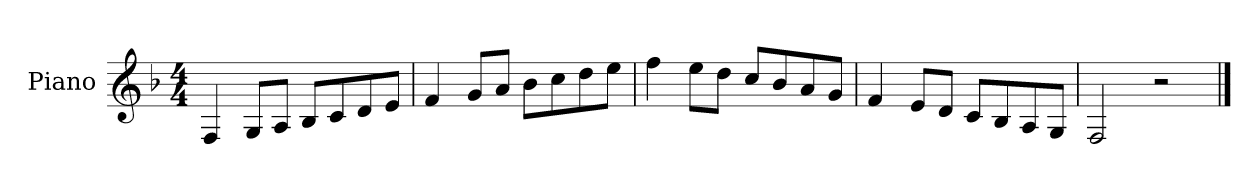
**kern
*part1
*staff1
*I"Piano
*I'Pno.
*clefG2
*k[b-]
*M4/4
=1
4F/
8G/L
8A/J
8B-/L
8c/
8d/
8e/J
=2
4f/
8g/L
8a/J
8b-\L
8cc\
8dd\
8ee\J
=3
4ff\
8ee\L
8dd\J
8cc/L
8b-/
8a/
8g/J
=4
4f/
8e/L
8d/J
8c/L
8B-/
8A/
8G/J
=5
2F/
2r
==
*-
